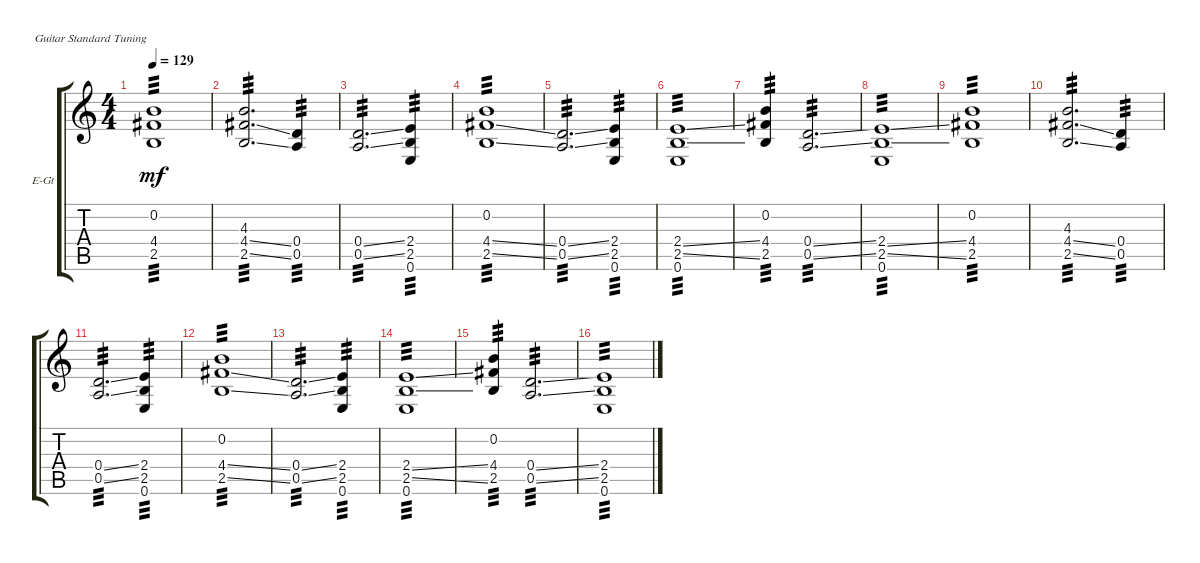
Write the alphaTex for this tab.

\bracketExtendMode groupsimilarinstruments
\firstSystemTrackNameOrientation horizontal
\otherSystemsTrackNameOrientation horizontal
\track ("Electric Guitar" "E-Gt") {instrument distortionguitar}
\staff {score tabs}
\tuning (E4 B3 G3 D3 A2 E2)
\ts (4 4)
\tempo 129
\clef g2
\scale
0.333333
\ks c
(2.5 4.4 0.2).1{tp 3 dy mf} |
\scale
0.333333 (2.5{ss} 4.4{ss} 4.3).2{d tp 3} (0.5 0.4).4{tp 3} |
\scale
0.333333 (0.5{ss} 0.4{ss}).2{d tp 3} (0.6 2.5 2.4).4{tp 3} |
\scale
0.333333 (2.5{ss} 4.4{ss} 0.2).1{tp 3} |
\scale
0.333333 (0.5{ss} 0.4{ss}).2{d tp 3} (0.6 2.5 2.4).4{tp 3} |
\scale
0.333333 (0.6 2.5{ss} 2.4{ss}).1{tp 3} |
\scale
0.333333 (2.5 4.4 0.2).4{tp 3} (0.5{ss} 0.4{ss}).2{d tp 3} |
\scale
0.333333 (0.6 2.5{ss} 2.4{ss}).1{tp 3} |
\scale
0.333333 (2.5 4.4 0.2).1{tp 3} |
\scale
0.333333 (2.5{ss} 4.4{ss} 4.3).2{d tp 3} (0.5 0.4).4{tp 3} |
\scale
0.333333 (0.5{ss} 0.4{ss}).2{d tp 3} (0.6 2.5 2.4).4{tp 3} |
\scale
0.333333 (2.5{ss} 4.4{ss} 0.2).1{tp 3} |
\scale
0.333333 (0.5{ss} 0.4{ss}).2{d tp 3} (0.6 2.5 2.4).4{tp 3} |
\scale
0.333333 (0.6 2.5{ss} 2.4{ss}).1{tp 3} |
\scale
0.333333 (2.5 4.4 0.2).4{tp 3} (0.5{ss} 0.4{ss}).2{d tp 3} |
\scale
0.333333 (0.6 2.5{ss} 2.4{ss}).1{tp 3}
